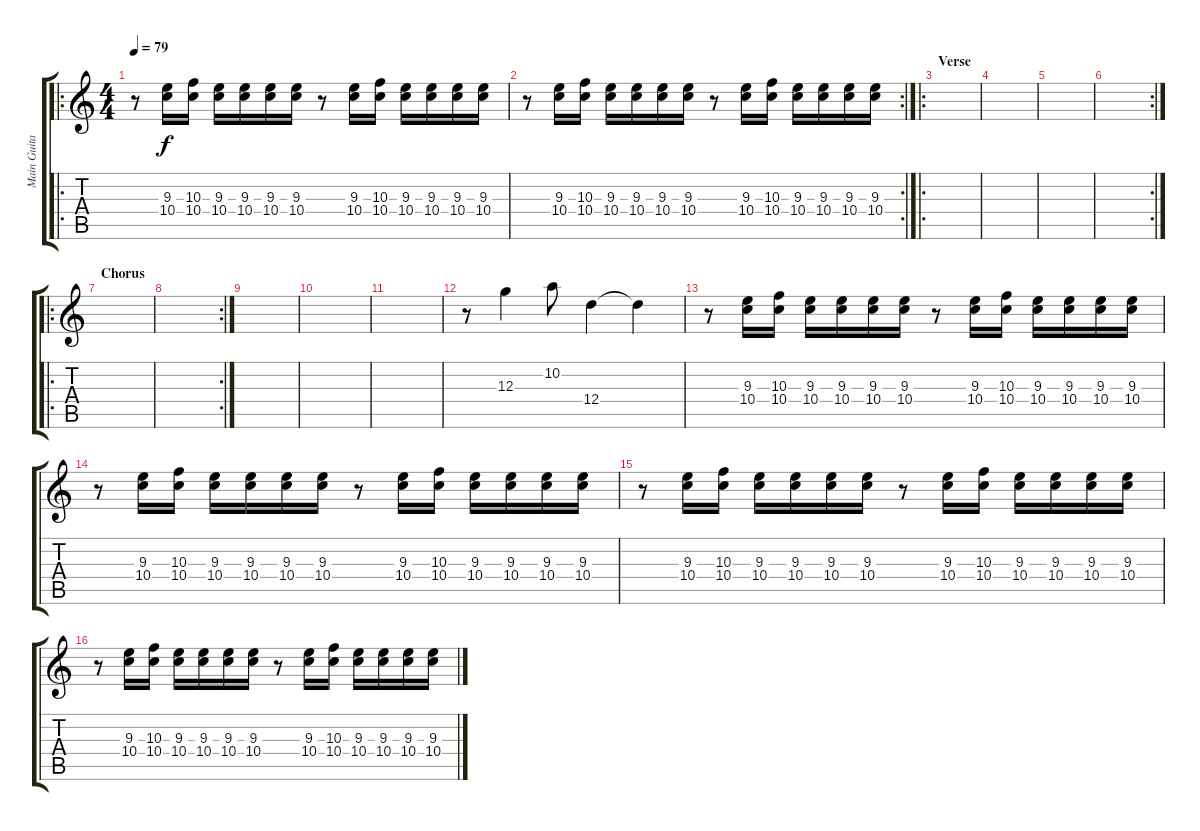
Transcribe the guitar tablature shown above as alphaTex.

\track ("Main Guitar Extras" "Main Guita") {instrument overdrivenguitar}
\staff {score tabs}
\tuning (E4 B3 G3 D3 A2 E2) {hide}
\ro
\ts (4 4)
\tempo 79
\clef g2
\ks c
r.8{dy f} (9.3 10.4).16 (10.3 10.4).16 (9.3 10.4).16 (9.3 10.4).16 (9.3 10.4).16 (9.3 10.4).16 r.8 (9.3 10.4).16 (10.3 10.4).16 (9.3 10.4).16 (9.3 10.4).16 (9.3 10.4).16 (9.3 10.4).16 |
\rc 2
r.8 (9.3 10.4).16 (10.3 10.4).16 (9.3 10.4).16 (9.3 10.4).16 (9.3 10.4).16 (9.3 10.4).16 r.8 (9.3 10.4).16 (10.3 10.4).16 (9.3 10.4).16 (9.3 10.4).16 (9.3 10.4).16 (9.3 10.4).16 |
\ro
\section ("" "Verse")
|
|
|
\rc 2
|
\ro
\section ("" "Chorus")
|
\rc 2
|
|
|
|
r.8 12.3.4 10.2.8 12.4.4 12.4{t}.4 |
r.8 (9.3 10.4).16 (10.3 10.4).16 (9.3 10.4).16 (9.3 10.4).16 (9.3 10.4).16 (9.3 10.4).16 r.8 (9.3 10.4).16 (10.3 10.4).16 (9.3 10.4).16 (9.3 10.4).16 (9.3 10.4).16 (9.3 10.4).16 |
r.8 (9.3 10.4).16 (10.3 10.4).16 (9.3 10.4).16 (9.3 10.4).16 (9.3 10.4).16 (9.3 10.4).16 r.8 (9.3 10.4).16 (10.3 10.4).16 (9.3 10.4).16 (9.3 10.4).16 (9.3 10.4).16 (9.3 10.4).16 |
r.8 (9.3 10.4).16 (10.3 10.4).16 (9.3 10.4).16 (9.3 10.4).16 (9.3 10.4).16 (9.3 10.4).16 r.8 (9.3 10.4).16 (10.3 10.4).16 (9.3 10.4).16 (9.3 10.4).16 (9.3 10.4).16 (9.3 10.4).16 |
r.8 (9.3 10.4).16 (10.3 10.4).16 (9.3 10.4).16 (9.3 10.4).16 (9.3 10.4).16 (9.3 10.4).16 r.8 (9.3 10.4).16 (10.3 10.4).16 (9.3 10.4).16 (9.3 10.4).16 (9.3 10.4).16 (9.3 10.4).16
